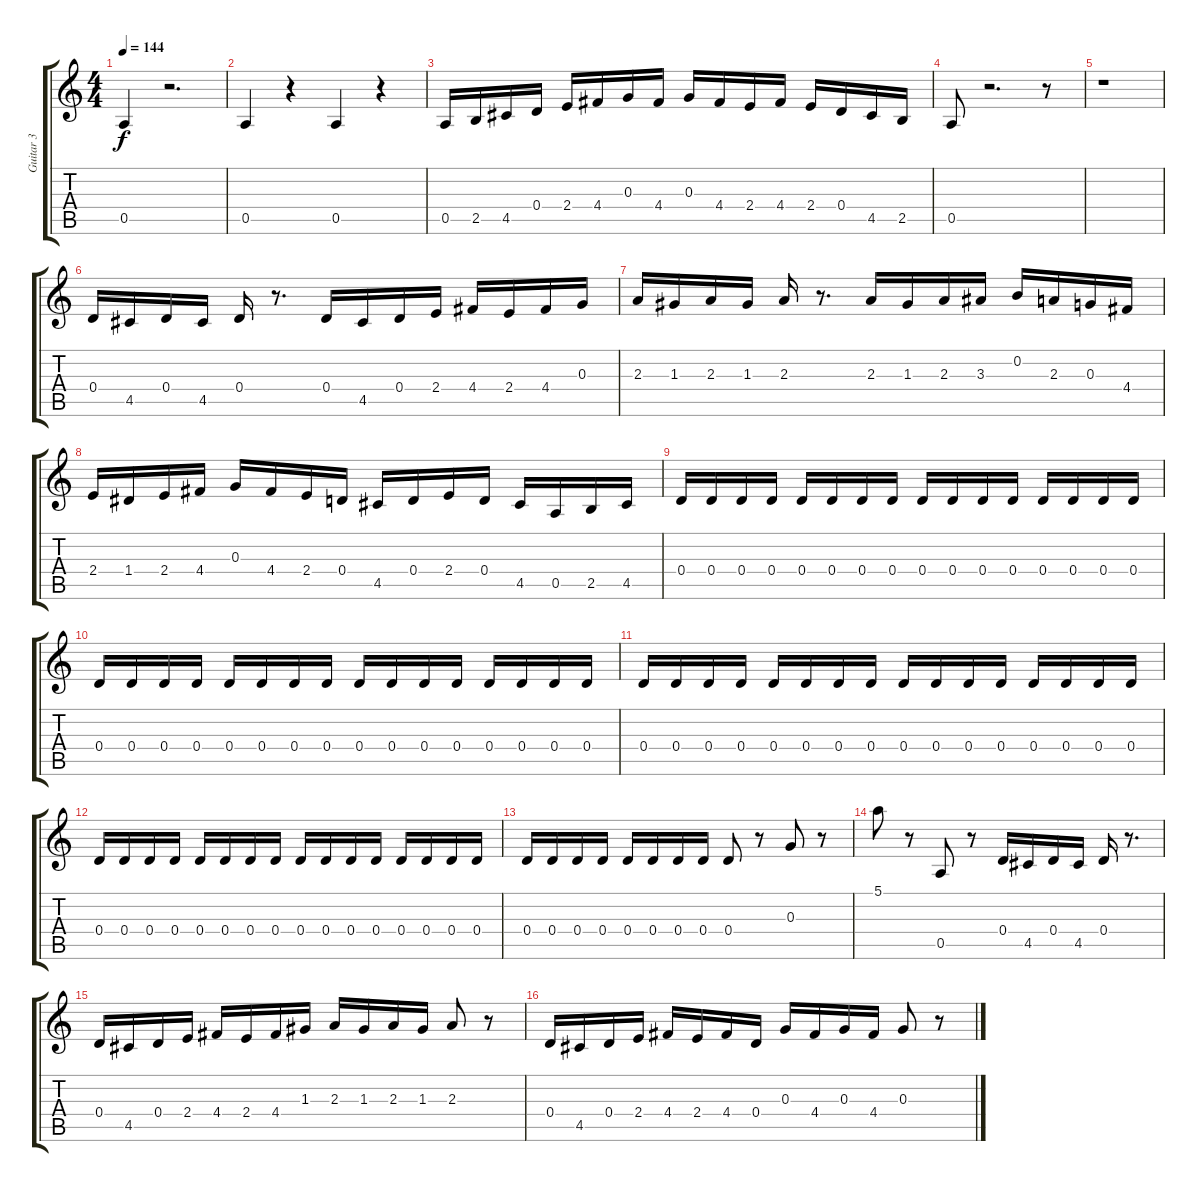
\track ("Guitar 3" "Guitar 3") {instrument acousticguitarnylon}
\staff {score tabs}
\tuning (E4 B3 G3 D3 A2 E2) {hide}
\ts (4 4)
\tempo 144
\clef g2
\ks c
0.5.4{dy f} r.2{d} |
0.5.4 r.4 0.5.4 r.4 |
0.5.16 2.5.16 4.5.16 0.4.16 2.4.16 4.4.16 0.3.16 4.4.16 0.3.16 4.4.16 2.4.16 4.4.16 2.4.16 0.4.16 4.5.16 2.5.16 |
0.5.8 r.2{d} r.8 |
r.1 |
0.4.16 4.5.16 0.4.16 4.5.16 0.4.16 r.8{d} 0.4.16 4.5.16 0.4.16 2.4.16 4.4.16 2.4.16 4.4.16 0.3.16 |
2.3.16 1.3.16 2.3.16 1.3.16 2.3.16 r.8{d} 2.3.16 1.3.16 2.3.16 3.3.16 0.2.16 2.3.16 0.3.16 4.4.16 |
2.4.16 1.4.16 2.4.16 4.4.16 0.3.16 4.4.16 2.4.16 0.4.16 4.5.16 0.4.16 2.4.16 0.4.16 4.5.16 0.5.16 2.5.16 4.5.16 |
0.4.16 0.4.16 0.4.16 0.4.16 0.4.16 0.4.16 0.4.16 0.4.16 0.4.16 0.4.16 0.4.16 0.4.16 0.4.16 0.4.16 0.4.16 0.4.16 |
0.4.16 0.4.16 0.4.16 0.4.16 0.4.16 0.4.16 0.4.16 0.4.16 0.4.16 0.4.16 0.4.16 0.4.16 0.4.16 0.4.16 0.4.16 0.4.16 |
0.4.16 0.4.16 0.4.16 0.4.16 0.4.16 0.4.16 0.4.16 0.4.16 0.4.16 0.4.16 0.4.16 0.4.16 0.4.16 0.4.16 0.4.16 0.4.16 |
0.4.16 0.4.16 0.4.16 0.4.16 0.4.16 0.4.16 0.4.16 0.4.16 0.4.16 0.4.16 0.4.16 0.4.16 0.4.16 0.4.16 0.4.16 0.4.16 |
0.4.16 0.4.16 0.4.16 0.4.16 0.4.16 0.4.16 0.4.16 0.4.16 0.4.8 r.8 0.3.8 r.8 |
5.1.8 r.8 0.5.8 r.8 0.4.16 4.5.16 0.4.16 4.5.16 0.4.16 r.8{d} |
0.4.16 4.5.16 0.4.16 2.4.16 4.4.16 2.4.16 4.4.16 1.3.16 2.3.16 1.3.16 2.3.16 1.3.16 2.3.8 r.8 |
0.4.16 4.5.16 0.4.16 2.4.16 4.4.16 2.4.16 4.4.16 0.4.16 0.3.16 4.4.16 0.3.16 4.4.16 0.3.8 r.8
